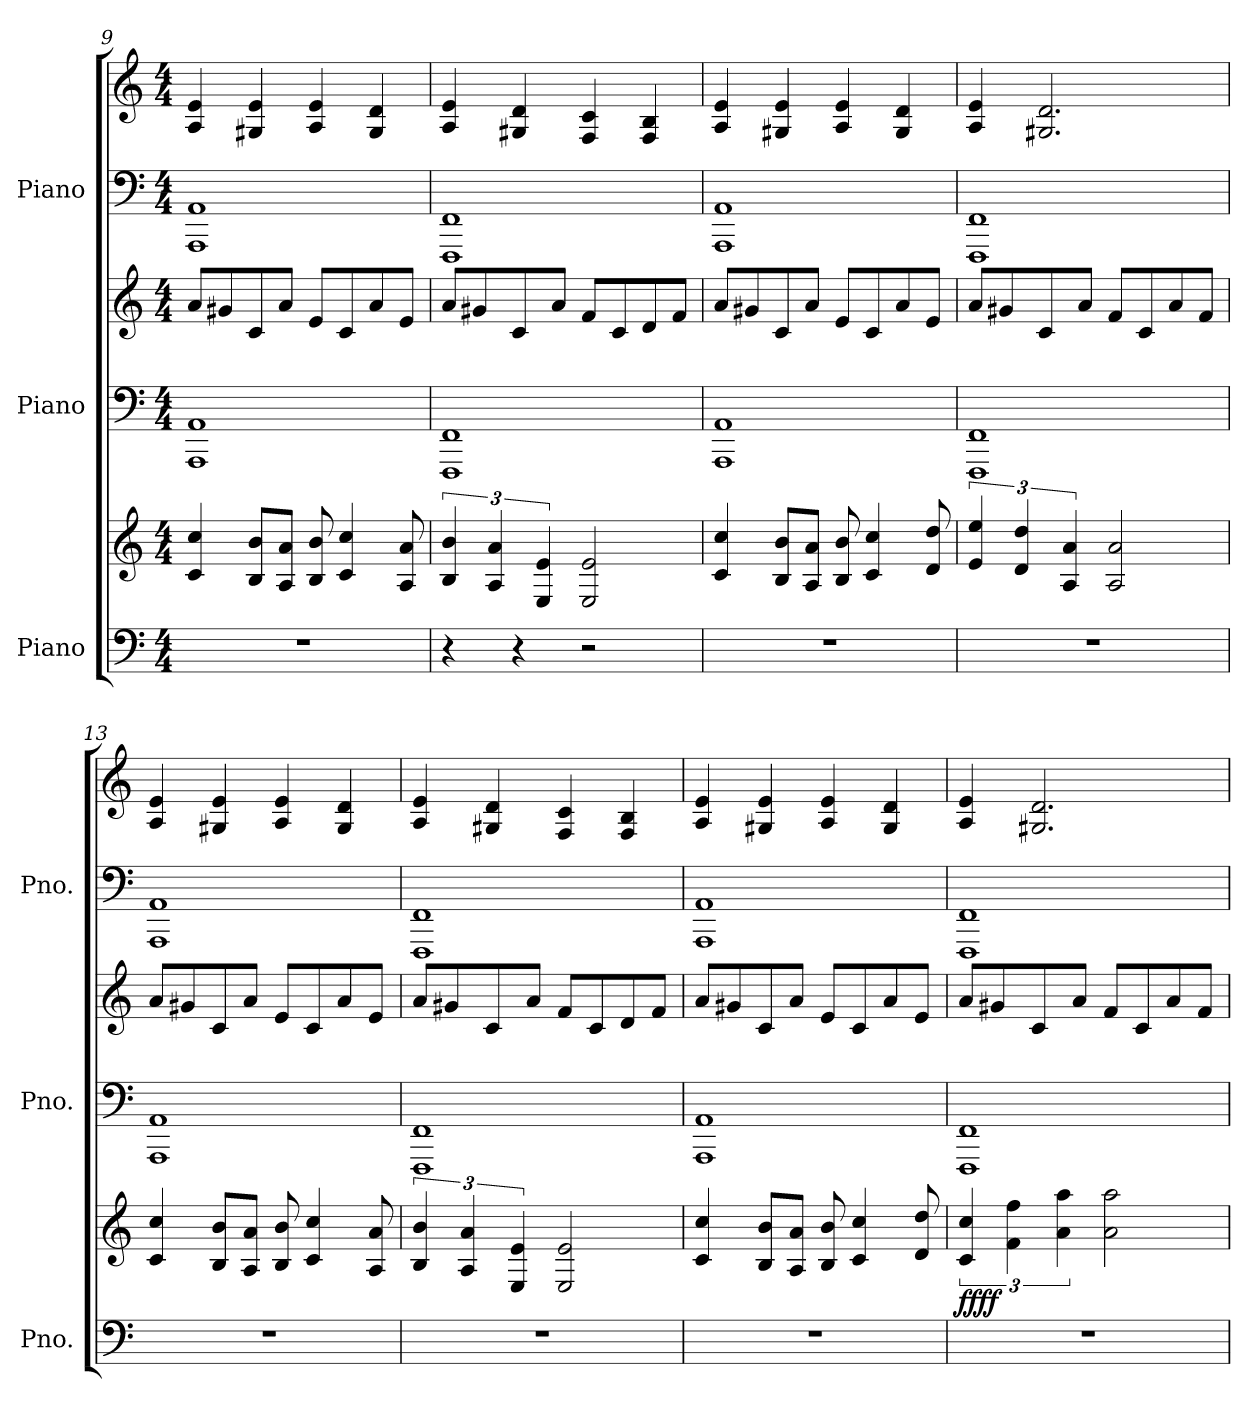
**kern	**kern	**dynam	**kern	**kern	**dynam	**kern	**kern	**dynam
*part3	*part3	*part3	*part2	*part2	*part2	*part1	*part1	*part1
*staff6	*staff5	*staff5/6	*staff4	*staff3	*staff3/4	*staff2	*staff1	*staff1/2
*I"Piano	*	*	*I"Piano	*	*	*I"Piano	*	*
*I'Pno.	*	*	*I'Pno.	*	*	*I'Pno.	*	*
*clefF4	*clefG2	*	*clefF4	*clefG2	*	*clefF4	*clefG2	*
*k[]	*k[]	*	*k[]	*k[]	*	*k[]	*k[]	*
*M4/4	*M4/4	*	*M4/4	*M4/4	*	*M4/4	*M4/4	*
=9	=9	=9	=9	=9	=9	=9	=9	=9
!	!	!LO:DY:b	!	!	!	!	!	!
!	!	!LO:DY:n=1:b	!	!	!LO:DY:b=2	!	!	!
!	!	!	!	!	!LO:DY:n=1:b=2	!	!	!
!	!	!	!	!	!LO:DY:n=2:b	!	!	!LO:DY:b=2
!	!	!	!	!	!	!	!	!LO:DY:n=1:b=2
!	!	!	!	!	!	!	!	!LO:DY:n=2:b
!	!	!	!	!	!	!	!	!LO:DY:n=3:b
1r	4c/ 4cc/	mf mf	1AAA 1AA	8a/L	mf mf mf	1AAA 1AA	4A/ 4e/	mf mf mf mf
.	.	.	.	8g#X/	.	.	.	.
.	8B/ 8b/L	.	.	8c/	.	.	4G#X/ 4e/	.
.	8A/ 8a/J	.	.	8a/J	.	.	.	.
.	8B/ 8b/	.	.	8e/L	.	.	4A/ 4e/	.
.	4c/ 4cc/	.	.	8c/	.	.	.	.
.	.	.	.	8a/	.	.	4G#/ 4d/	.
.	8A/ 8a/	.	.	8e/J	.	.	.	.
!!LO:LB:g=z
=10	=10	=10	=10	=10	=10	=10	=10	=10
4r	6B/ 6b/	.	1FFF 1FF	8a/L	.	1FFF 1FF	4A/ 4e/	.
.	.	.	.	8g#X/	.	.	.	.
.	6A/ 6a/	.	.	.	.	.	.	.
4r	.	.	.	8c/	.	.	4G#X/ 4d/	.
.	6E/ 6e/	.	.	.	.	.	.	.
.	.	.	.	8a/J	.	.	.	.
2r	2E/ 2e/	.	.	8f/L	.	.	4F/ 4c/	.
.	.	.	.	8c/	.	.	.	.
.	.	.	.	8d/	.	.	4F/ 4B/	.
.	.	.	.	8f/J	.	.	.	.
=11	=11	=11	=11	=11	=11	=11	=11	=11
1r	4c/ 4cc/	.	1AAA 1AA	8a/L	.	1AAA 1AA	4A/ 4e/	.
.	.	.	.	8g#X/	.	.	.	.
.	8B/ 8b/L	.	.	8c/	.	.	4G#X/ 4e/	.
.	8A/ 8a/J	.	.	8a/J	.	.	.	.
.	8B/ 8b/	.	.	8e/L	.	.	4A/ 4e/	.
.	4c/ 4cc/	.	.	8c/	.	.	.	.
.	.	.	.	8a/	.	.	4G#/ 4d/	.
.	8d/ 8dd/	.	.	8e/J	.	.	.	.
=12	=12	=12	=12	=12	=12	=12	=12	=12
1r	6e/ 6ee/	.	1FFF 1FF	8a/L	.	1FFF 1FF	4A/ 4e/	.
.	.	.	.	8g#X/	.	.	.	.
.	6d/ 6dd/	.	.	.	.	.	.	.
.	.	.	.	8c/	.	.	2.G#X/ 2.d/	.
.	6A/ 6a/	.	.	.	.	.	.	.
.	.	.	.	8a/J	.	.	.	.
.	2A/ 2a/	.	.	8f/L	.	.	.	.
.	.	.	.	8c/	.	.	.	.
.	.	.	.	8a/	.	.	.	.
.	.	.	.	8f/J	.	.	.	.
=13	=13	=13	=13	=13	=13	=13	=13	=13
1r	4c/ 4cc/	.	1AAA 1AA	8a/L	.	1AAA 1AA	4A/ 4e/	.
.	.	.	.	8g#X/	.	.	.	.
.	8B/ 8b/L	.	.	8c/	.	.	4G#X/ 4e/	.
.	8A/ 8a/J	.	.	8a/J	.	.	.	.
.	8B/ 8b/	.	.	8e/L	.	.	4A/ 4e/	.
.	4c/ 4cc/	.	.	8c/	.	.	.	.
.	.	.	.	8a/	.	.	4G#/ 4d/	.
.	8A/ 8a/	.	.	8e/J	.	.	.	.
!!LO:PB:g=z
=14	=14	=14	=14	=14	=14	=14	=14	=14
1r	6B/ 6b/	.	1FFF 1FF	8a/L	.	1FFF 1FF	4A/ 4e/	.
.	.	.	.	8g#X/	.	.	.	.
.	6A/ 6a/	.	.	.	.	.	.	.
.	.	.	.	8c/	.	.	4G#X/ 4d/	.
.	6E/ 6e/	.	.	.	.	.	.	.
.	.	.	.	8a/J	.	.	.	.
.	2E/ 2e/	.	.	8f/L	.	.	4F/ 4c/	.
.	.	.	.	8c/	.	.	.	.
.	.	.	.	8d/	.	.	4F/ 4B/	.
.	.	.	.	8f/J	.	.	.	.
=15	=15	=15	=15	=15	=15	=15	=15	=15
1r	4c/ 4cc/	.	1AAA 1AA	8a/L	.	1AAA 1AA	4A/ 4e/	.
.	.	.	.	8g#X/	.	.	.	.
.	8B/ 8b/L	.	.	8c/	.	.	4G#X/ 4e/	.
.	8A/ 8a/J	.	.	8a/J	.	.	.	.
.	8B/ 8b/	.	.	8e/L	.	.	4A/ 4e/	.
.	4c/ 4cc/	.	.	8c/	.	.	.	.
.	.	.	.	8a/	.	.	4G#/ 4d/	.
.	8d/ 8dd/	.	.	8e/J	.	.	.	.
=16	=16	=16	=16	=16	=16	=16	=16	=16
!	!	!LO:DY:b	!	!	!	!	!	!
!	!	!LO:DY:n=1:b	!	!	!	!	!	!
1r	6c/ 6cc/	ff ff	1FFF 1FF	8a/L	.	1FFF 1FF	4A/ 4e/	.
.	.	.	.	8g#X/	.	.	.	.
.	6f\ 6ff\	.	.	.	.	.	.	.
.	.	.	.	8c/	.	.	2.G#X/ 2.d/	.
.	6a\ 6aa\	.	.	.	.	.	.	.
.	.	.	.	8a/J	.	.	.	.
.	2a\ 2aa\	.	.	8f/L	.	.	.	.
.	.	.	.	8c/	.	.	.	.
.	.	.	.	8a/	.	.	.	.
.	.	.	.	8f/J	.	.	.	.
=	=	=	=	=	=	=	=	=
*-	*-	*-	*-	*-	*-	*-	*-	*-
